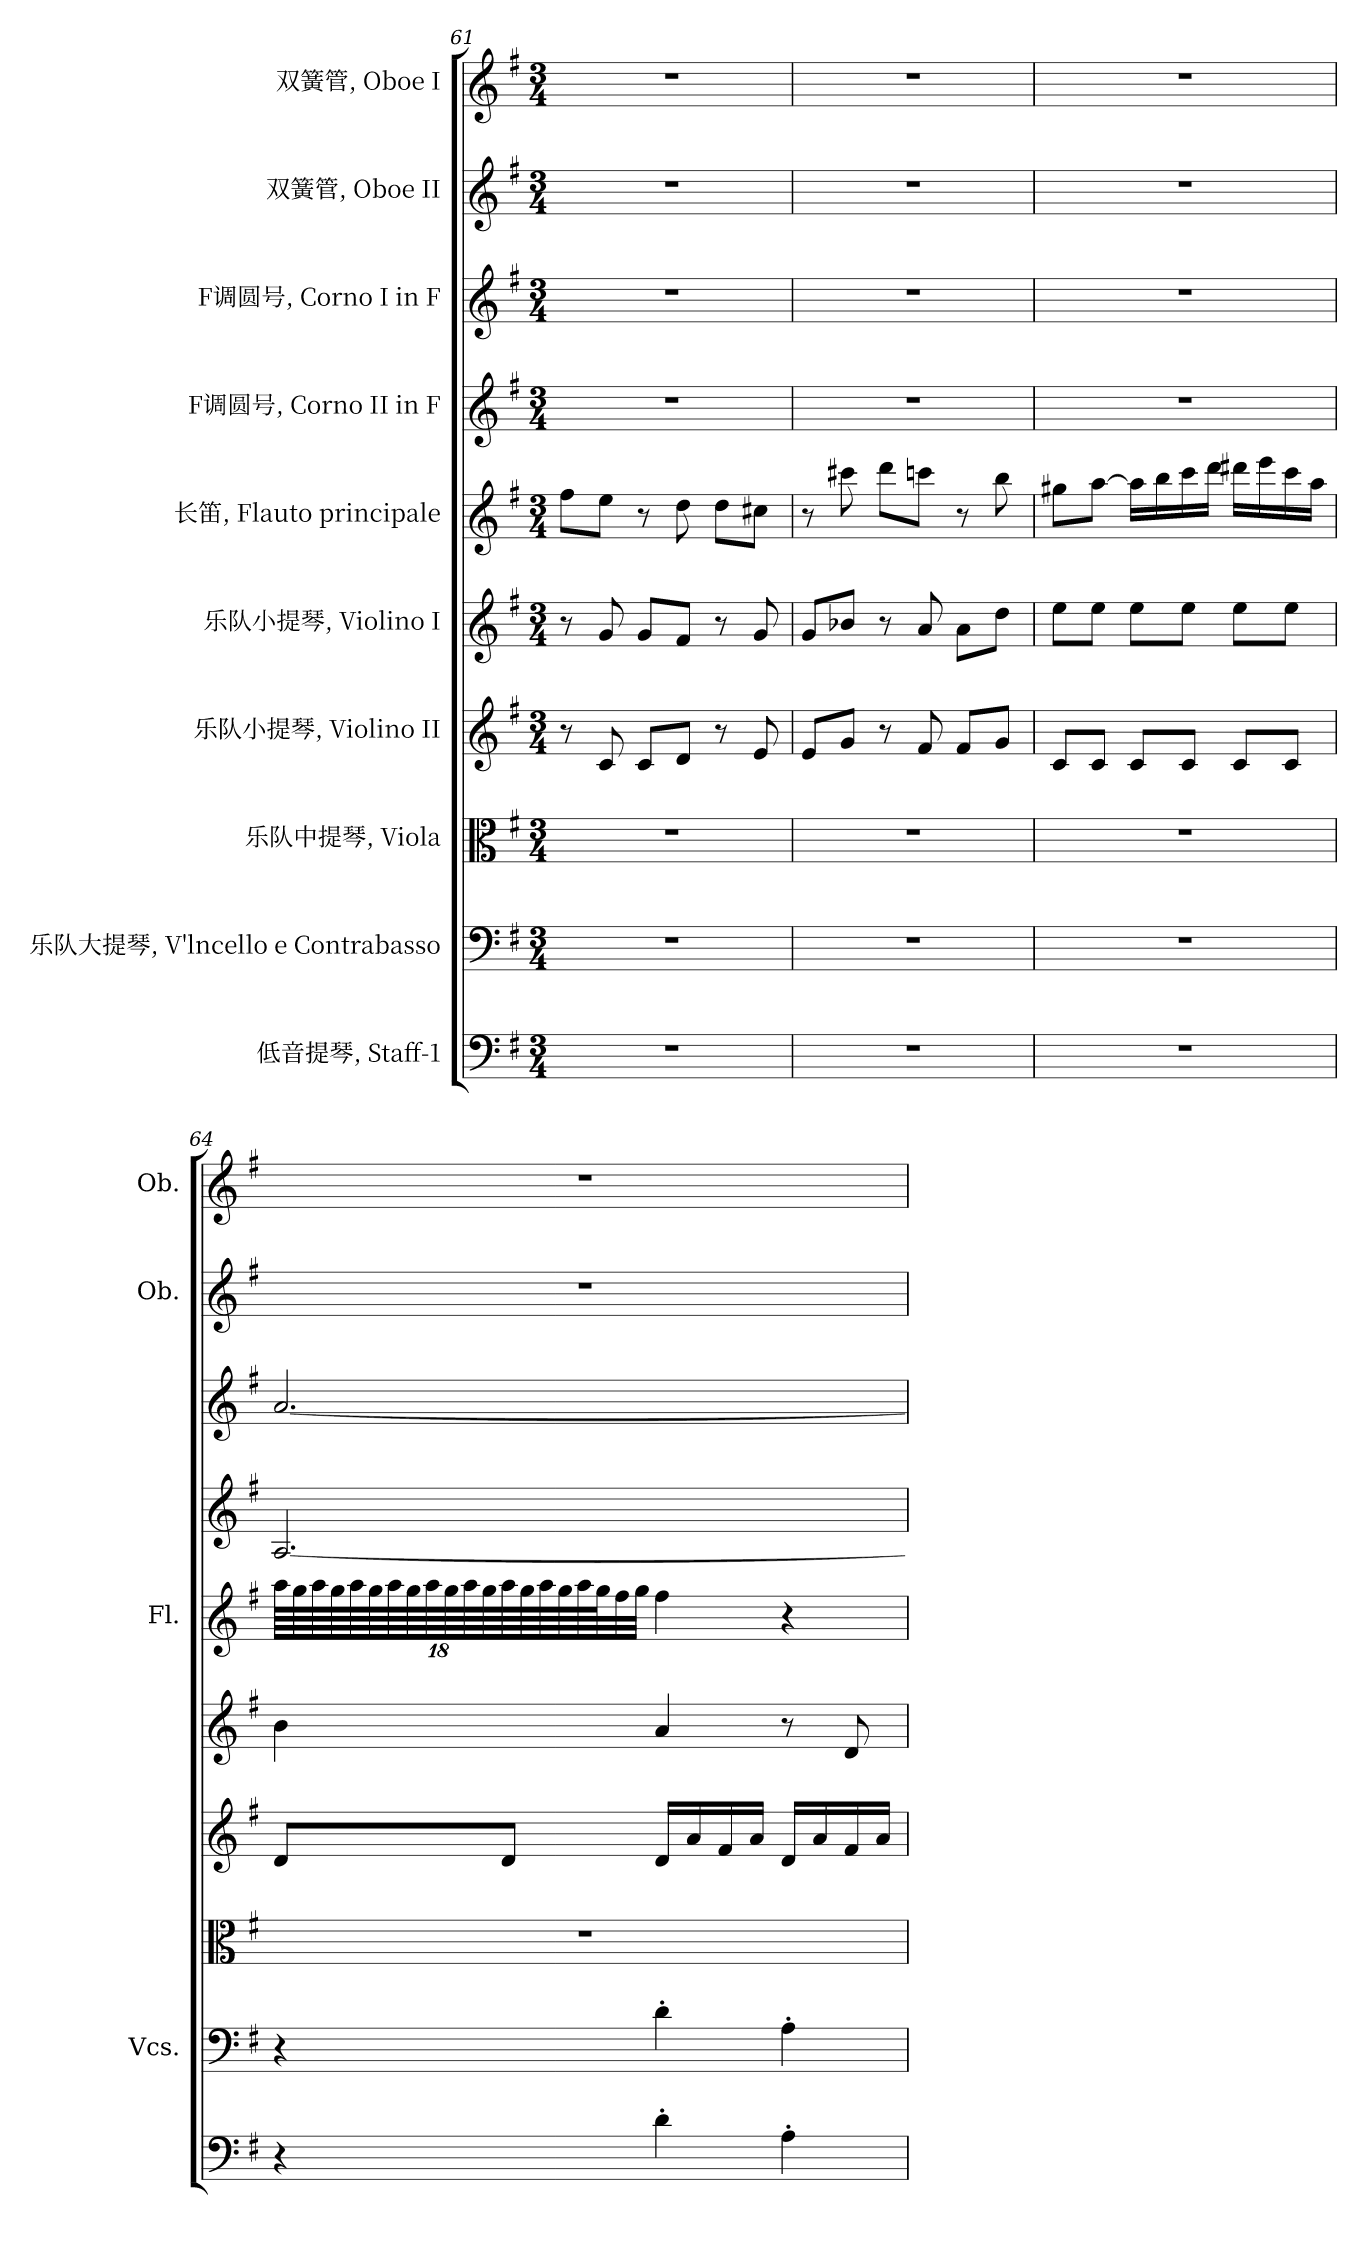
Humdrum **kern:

**kern	**kern	**kern	**kern	**kern	**kern	**kern	**kern	**kern	**kern
*part10	*part9	*part8	*part7	*part6	*part5	*part4	*part3	*part2	*part1
*staff10	*staff9	*staff8	*staff7	*staff6	*staff5	*staff4	*staff3	*staff2	*staff1
*I"低音提琴, Staff-1	*I"乐队大提琴, V'lncello e Contrabasso	*I"乐队中提琴, Viola	*I"乐队小提琴, Violino II	*I"乐队小提琴, Violino I	*I"长笛, Flauto principale	*I"F调圆号, Corno II in F	*I"F调圆号, Corno I in F	*I"双簧管, Oboe II	*I"双簧管, Oboe I
*	*I'Vcs.	*	*	*	*I'Fl.	*	*	*I'Ob.	*I'Ob.
!!LO:PB:g=z
*clefF4	*clefF4	*clefC3	*clefG2	*clefG2	*clefG2	*clefG2	*clefG2	*clefG2	*clefG2
*ITrd7c12	*	*	*	*	*	*ITrd4c7	*ITrd4c7	*	*
*k[f#]	*k[f#]	*k[f#]	*k[f#]	*k[f#]	*k[f#]	*k[]	*k[]	*k[f#]	*k[f#]
*M3/4	*M3/4	*M3/4	*M3/4	*M3/4	*M3/4	*M3/4	*M3/4	*M3/4	*M3/4
=61	=61	=61	=61	=61	=61	=61	=61	=61	=61
2.r	2.r	2.r	8r	8r	8ff#\L	2.r	2.r	2.r	2.r
.	.	.	8c/	8g/	8ee\J	.	.	.	.
.	.	.	8c/L	8g/L	8r	.	.	.	.
.	.	.	8d/J	8f#/J	8dd\	.	.	.	.
.	.	.	8r	8r	8dd\L	.	.	.	.
.	.	.	8e/	8g/	8cc#X\J	.	.	.	.
=62	=62	=62	=62	=62	=62	=62	=62	=62	=62
2.r	2.r	2.r	8e/L	8g/L	8r	2.r	2.r	2.r	2.r
.	.	.	8g/J	8b-X/J	8ccc#X\	.	.	.	.
.	.	.	8r	8r	8ddd\L	.	.	.	.
.	.	.	8f#/	8a/	8cccn\J	.	.	.	.
.	.	.	8f#/L	8a\L	8r	.	.	.	.
.	.	.	8g/J	8dd\J	8bb\	.	.	.	.
=63	=63	=63	=63	=63	=63	=63	=63	=63	=63
2.r	2.r	2.r	8c/L	8ee\L	8gg#X\L	2.r	2.r	2.r	2.r
.	.	.	8c/J	8ee\J	[8aa\J	.	.	.	.
.	.	.	8c/L	8ee\L	16aa\LL]	.	.	.	.
.	.	.	.	.	16bb\	.	.	.	.
.	.	.	8c/J	8ee\J	16ccc\	.	.	.	.
.	.	.	.	.	16ddd\JJ	.	.	.	.
.	.	.	8c/L	8ee\L	16ddd#X\LL	.	.	.	.
.	.	.	.	.	16eee\	.	.	.	.
.	.	.	8c/J	8ee\J	16ccc\	.	.	.	.
.	.	.	.	.	16aa\JJ	.	.	.	.
!!LO:PB:g=z
=64	=64	=64	=64	=64	=64	=64	=64	=64	=64
*	*	*	*	*	*Xbrackettup	*	*	*	*
4r	4r	2.r	8d/L	4b\	96aa\LLLL	[2.D/	[2.d/	2.r	2.r
.	.	.	.	.	96gg\	.	.	.	.
.	.	.	.	.	96aa\	.	.	.	.
.	.	.	.	.	96gg\	.	.	.	.
.	.	.	.	.	96aa\	.	.	.	.
.	.	.	.	.	96gg\	.	.	.	.
.	.	.	.	.	96aa\	.	.	.	.
.	.	.	.	.	96gg\	.	.	.	.
.	.	.	.	.	96aa\	.	.	.	.
.	.	.	.	.	96gg\	.	.	.	.
.	.	.	.	.	96aa\	.	.	.	.
.	.	.	.	.	96gg\	.	.	.	.
.	.	.	8d/J	.	96aa\	.	.	.	.
.	.	.	.	.	96gg\	.	.	.	.
.	.	.	.	.	96aa\	.	.	.	.
.	.	.	.	.	96gg\	.	.	.	.
.	.	.	.	.	96aa\	.	.	.	.
.	.	.	.	.	96gg\J	.	.	.	.
.	.	.	.	.	32ff#\	.	.	.	.
.	.	.	.	.	32gg\JJJ	.	.	.	.
4D'\	4d'\	.	16d/LL	4a/	4ff#\	.	.	.	.
.	.	.	16a/	.	.	.	.	.	.
.	.	.	16f#/	.	.	.	.	.	.
.	.	.	16a/JJ	.	.	.	.	.	.
4AA'\	4A'\	.	16d/LL	8r	4r	.	.	.	.
.	.	.	16a/	.	.	.	.	.	.
.	.	.	16f#/	8d/	.	.	.	.	.
.	.	.	16a/JJ	.	.	.	.	.	.
=	=	=	=	=	=	=	=	=	=
*-	*-	*-	*-	*-	*-	*-	*-	*-	*-
